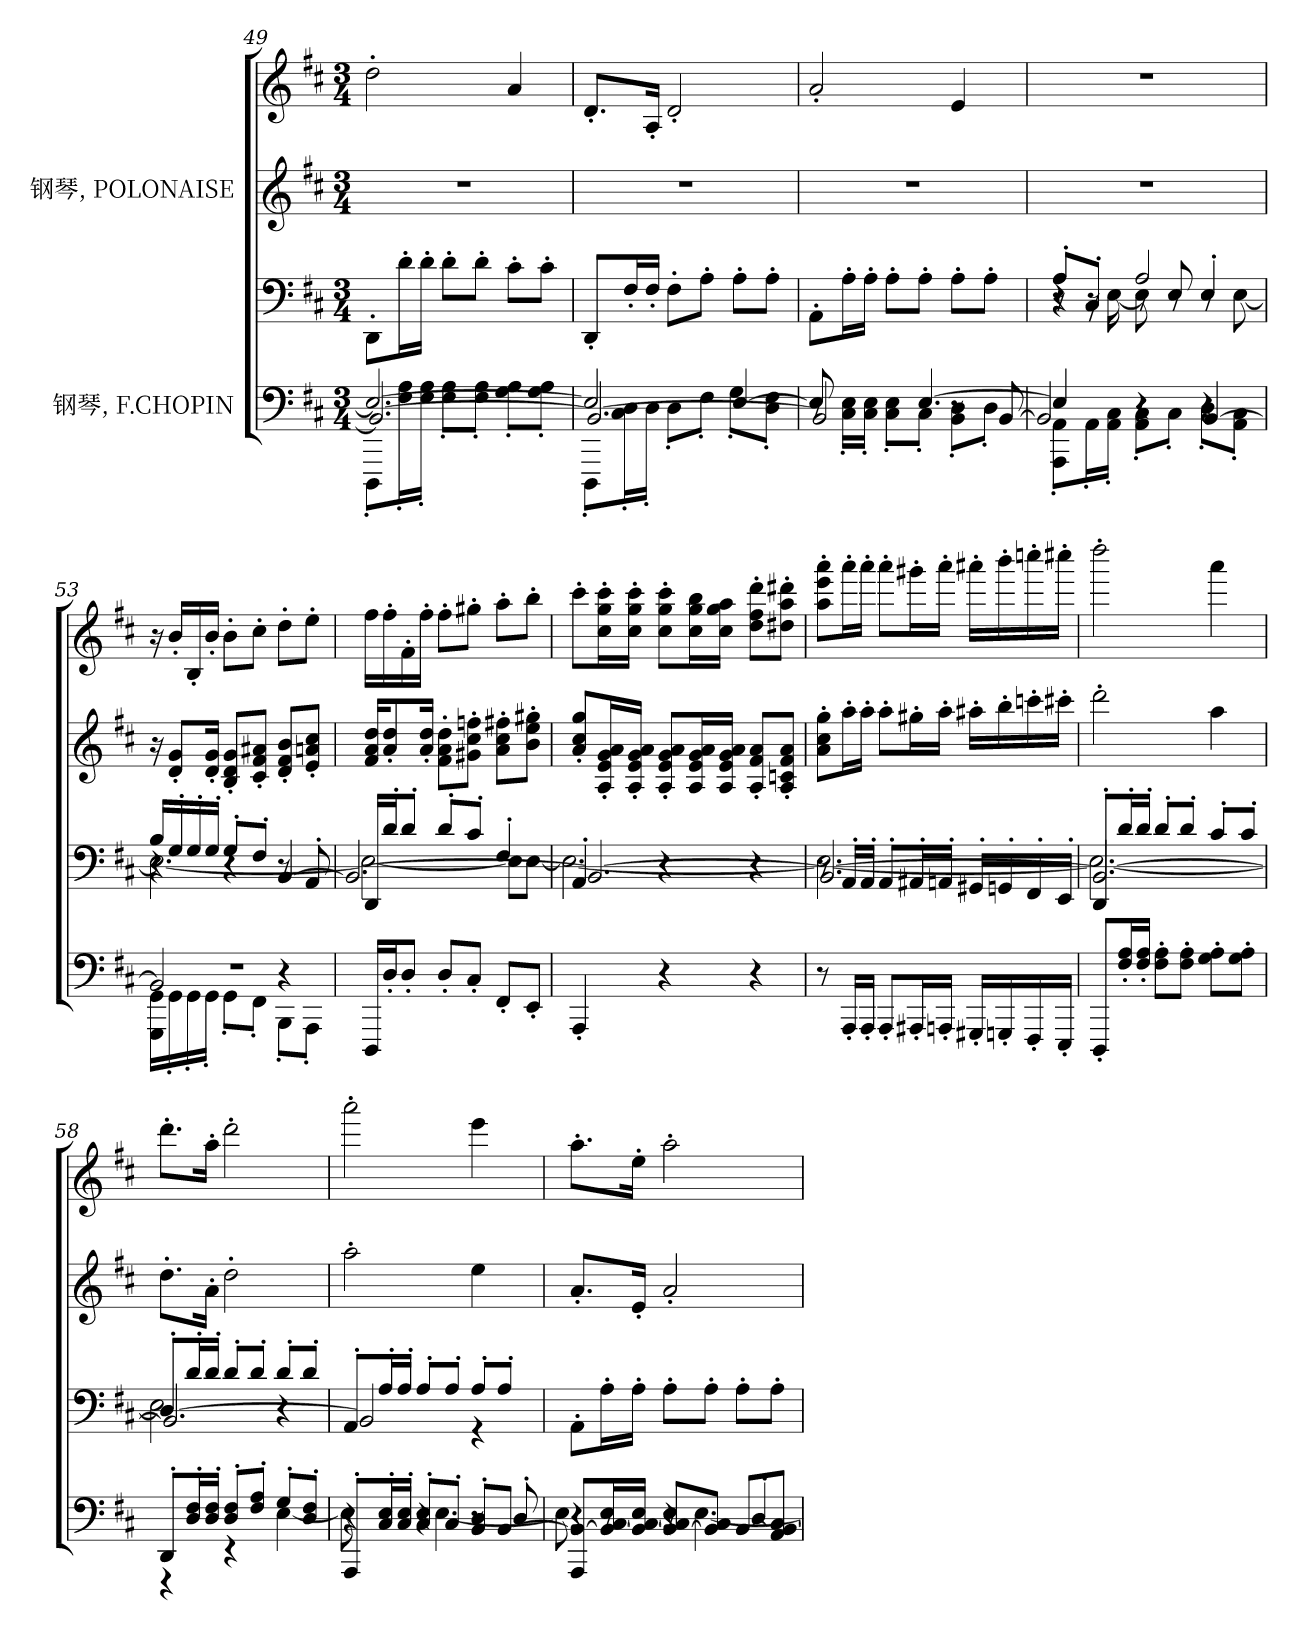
**kern	**kern	**kern	**kern
*part2	*part2	*part1	*part1
*staff4	*staff3	*staff2	*staff1
*I"钢琴, F.CHOPIN	*	*I"钢琴, POLONAISE	*
*clefF4	*clefF4	*clefG2	*clefG2
*k[f#c#]	*k[f#c#]	*k[f#c#]	*k[f#c#]
*M3/4	*M3/4	*M3/4	*M3/4
=49	=49	=49	=49
*^	*	*	*
*	*^	*	*	*
2.E/_	8DDD'\L	2.BB/_	8DD'\L	2.r	2dd'\
.	16F#\' 16A\'L	.	16d'\L	.	.
.	16F#\' 16A\'JJ	.	16d'\JJ	.	.
.	8F#\' 8A\'L	.	8d'\L	.	.
.	8F#\' 8A\'J	.	8d'\J	.	.
.	8G\' 8A\'L	.	8c#'\L	.	4a/
.	8G\' 8A\'J	.	8c#'\J	.	.
!!LO:LB:g=z
=50	=50	=50	=50	=50	=50
2E/]	8DDD'\L	2.BB/_	8DD'/L	2.r	8.d'/L
.	16C#\' 16D\'L	.	16F#'/L	.	.
.	16D'\JJ	.	16F#'/JJ	.	16A'/Jk
.	8D'\L	.	8F#'\L	.	2d'/
.	8F#'\J	.	8A'\J	.	.
[4E/	8G'\L	.	8A'\L	.	.
.	8D\' 8F#\'J	.	8A'\J	.	.
=51	=51	=51	=51	=51	=51
8E/]	8r	2BB/]	8AA'\L	2.r	2a'/
8r	16C#\' 16E\'LL	.	16A'\L	.	.
.	16C#\' 16E\'JJ	.	16A'\JJ	.	.
8r	8C#\' 8E\'L	.	8A'\L	.	.
[4.E/	8C#'\J	.	8A'\J	.	.
.	8BB\' 8D\'L	8r	8A'\L	.	4e/
.	8D'\J	[8BB/	8A'\J	.	.
=52	=52	=52	=52	=52	=52
*	*	*	*^	*	*
*	*	*	*	*^	*	*
4E/]	8AAA\' 8AA\'L	2BB/]	8A'/L	8r	4r	2.r	2.r
.	16AA'\L	.	8C#'/J	16r	.	.	.
.	16AA\' 16C#\'JJ	.	.	[16E\	.	.	.
4r	8AA\' 8C#\'L	.	8r	8E\]	2A/	.	.
.	8C#'\J	.	8E/	8r	.	.	.
4r	8D'\L	[4BB/	4E'/	8r	.	.	.
.	8AA\' 8C#\'J	.	.	[8E\	.	.	.
=53	=53	=53	=53	=53	=53	=53	=53
2.r	16GGG\ 16GG\LL	2BB/]	16B/LL	2.E\_	4r	16r	16r
.	16GG'\	.	16G'/	.	.	8d/' 8g/'L	16b'/LL
.	16GG'\	.	16G'/	.	.	.	16B'/
.	16GG'\JJ	.	16G'/JJ	.	.	16d/' 16g/'Jk	16b'/JJ
.	8GG'\L	.	8G'/L	.	4r	8B/' 8d/' 8g/'L	8b'\L
.	8FF#'\J	.	8F#'/J	.	.	8c#/' 8f#/' 8a#X/'J	8cc#'\J
.	8BBB'\L	4r	8r	.	[4BB/	8d/' 8f#/' 8b/'L	8dd'\L
.	8AAA'\J	.	8AA'/	.	.	8e/' 8an/' 8cc#/'J	8ee'\J
*v	*v	*v	*	*	*	*	*
!!LO:PB:g=z
=54	=54	=54	=54	=54	=54
16DDD/LL	16DD/LL	2E\_	2.BB/_	16f#/ 16a/ 16dd/KL	16ff#\LL
16D'/J	16d'/J	.	.	8a/' 8dd/'	16ff#'\
8D'/J	8d'/J	.	.	.	16f#'\
.	.	.	.	16a/' 16dd/'Jk	16ff#'\JJ
8D'/L	8d'/L	.	.	8f#\' 8a\' 8dd\'L	8ff#'\L
8C#'/J	8c#'/J	.	.	8g#X\' 8cc#\' 8ffn\'J	8gg#X'\J
8FF#'/L	4F#'/	8E\L]	.	8a\' 8cc#\' 8ff#X\'L	8aa'\L
8EE'/J	.	[8E\J	.	8b\' 8ee\' 8gg#X\'J	8bb'\J
=55	=55	=55	=55	=55	=55
4AAA'/	4AA'/	2.E\_	2.BB/_	8a/' 8cc#/' 8gg/'L	8ccc#'\L
.	.	.	.	16A/' 16e/' 16g/' 16a/'L	16cc#\' 16gg\' 16ccc#\'L
.	.	.	.	16A/' 16e/' 16g/' 16a/'JJ	16cc#\' 16gg\' 16ccc#\'JJ
4r	4r	.	.	8A/' 8e/' 8g/' 8a/'L	8cc#\' 8gg\' 8ccc#\'L
.	.	.	.	16A/ 16e/ 16g/ 16a/L	16cc#\ 16gg\ 16bb\L
.	.	.	.	16A/ 16e/ 16g/ 16a/JJ	16cc#\ 16gg\ 16aa\JJ
4r	4r	.	.	8A/' 8f#/' 8a/'L	8dd\' 8ff#\' 8ddd\'L
.	.	.	.	8A/' 8cn/' 8f#/' 8a/'J	8dd#X\' 8aa\' 8ddd#X\'J
!!LO:LB:g=z
=56	=56	=56	=56	=56	=56
8r	8r	2.E\_	2.BB/_	8a\' 8cc#\' 8gg\'L	8aa\' 8eee\' 8aaa\'L
16AAA'/LL	16AA'/LL	.	.	16aa'\L	16aaa'\L
16AAA'/JJ	16AA'/JJ	.	.	16aa'\JJ	16aaa'\JJ
8AAA'/L	8AA'/L	.	.	8aa'\L	8aaa'\L
16AAA#X'/L	16AA#X'/L	.	.	16gg#X'\L	16ggg#X'\L
16AAAn'/JJ	16AAn'/JJ	.	.	16aa'\JJ	16aaa'\JJ
16GGG#X'/LL	16GG#X'/LL	.	.	16aa#X'\LL	16aaa#X'\LL
16GGGn'/	16GGn'/	.	.	16bb'\	16bbb'\
16FFF#'/	16FF#'/	.	.	16cccn'\	16ccccn'\
16EEE'/JJ	16EE'/JJ	.	.	16ccc#X'\JJ	16cccc#X'\JJ
=57	=57	=57	=57	=57	=57
8DDD'/L	8DD'/L	2.E\_	2.BB/_	2ddd'\	2dddd'\
16F#/' 16A/'L	16d'/L	.	.	.	.
16F#/' 16A/'JJ	16d'/JJ	.	.	.	.
8F#\' 8A\'L	8d'/L	.	.	.	.
8F#\' 8A\'J	8d'/J	.	.	.	.
8G\' 8A\'L	8c#'/L	.	.	4aa\	4aaa\
8G\' 8A\'J	8c#'/J	.	.	.	.
=58	=58	=58	=58	=58	=58
*^	*	*	*	*	*
8DD'/L	4r	8D'/L	2E\]	2.BB/_	8.dd'\L	8.ddd'\L
16D/' 16F#/'L	.	16d'/L	.	.	.	.
16D/' 16F#/'JJ	.	16d'/JJ	.	.	16a'\Jk	16aa'\Jk
8D/' 8F#/'L	4r	8d'/L	.	.	2dd'\	2ddd'\
8F#/' 8A/'J	.	8d'/J	.	.	.	.
8G'/L	[4E\	8d'/L	4r	.	.	.
8D/' 8F#/'J	.	8d'/J	.	.	.	.
*	*	*	*v	*v	*	*
!!LO:LB:g=z
=59	=59	=59	=59	=59	=59
*	*^	*	*	*	*
8AAA'/L	8E\]	4r	8AA'/L	2BB/]	2aa'\	2aaa'\
16C#/' 16E/'L	8r	.	16A'/L	.	.	.
16C#/' 16E/'JJ	.	.	16A'/JJ	.	.	.
8C#/' 8E/'L	8r	4r	8A'/L	.	.	.
8C#'/J	[4.E\	.	8A'/J	.	.	.
8BB/' 8D/'L	.	8r	8A'/L	4r	4ee\	4eee\
[8BB/J	.	8D'/	8A'/J	.	.	.
*	*	*	*v	*v	*	*
=60	=60	=60	=60	=60	=60
8AAA/ 8BB/_L	8E\]	4r	8AA'\L	8.a'/L	8.aa'\L
16BB/_ 16C#/ 16E/L	8r	.	16A'\L	.	.
16BB/_ 16C#/ 16E/JJ	.	.	16A'\JJ	16e'/Jk	16ee'\Jk
8BB/_ 8C#/ 8E/L	8r	4r	8A'\L	2a'/	2aa'\
8BB/] 8C#/J	[4.E\	.	8A'\J	.	.
[8BB/L	.	4D'/	8A'\L	.	.
8AA/ 8BB/_ 8C#/J	.	.	8A'\J	.	.
*v	*v	*v	*	*	*
=	=	=	=
*-	*-	*-	*-
